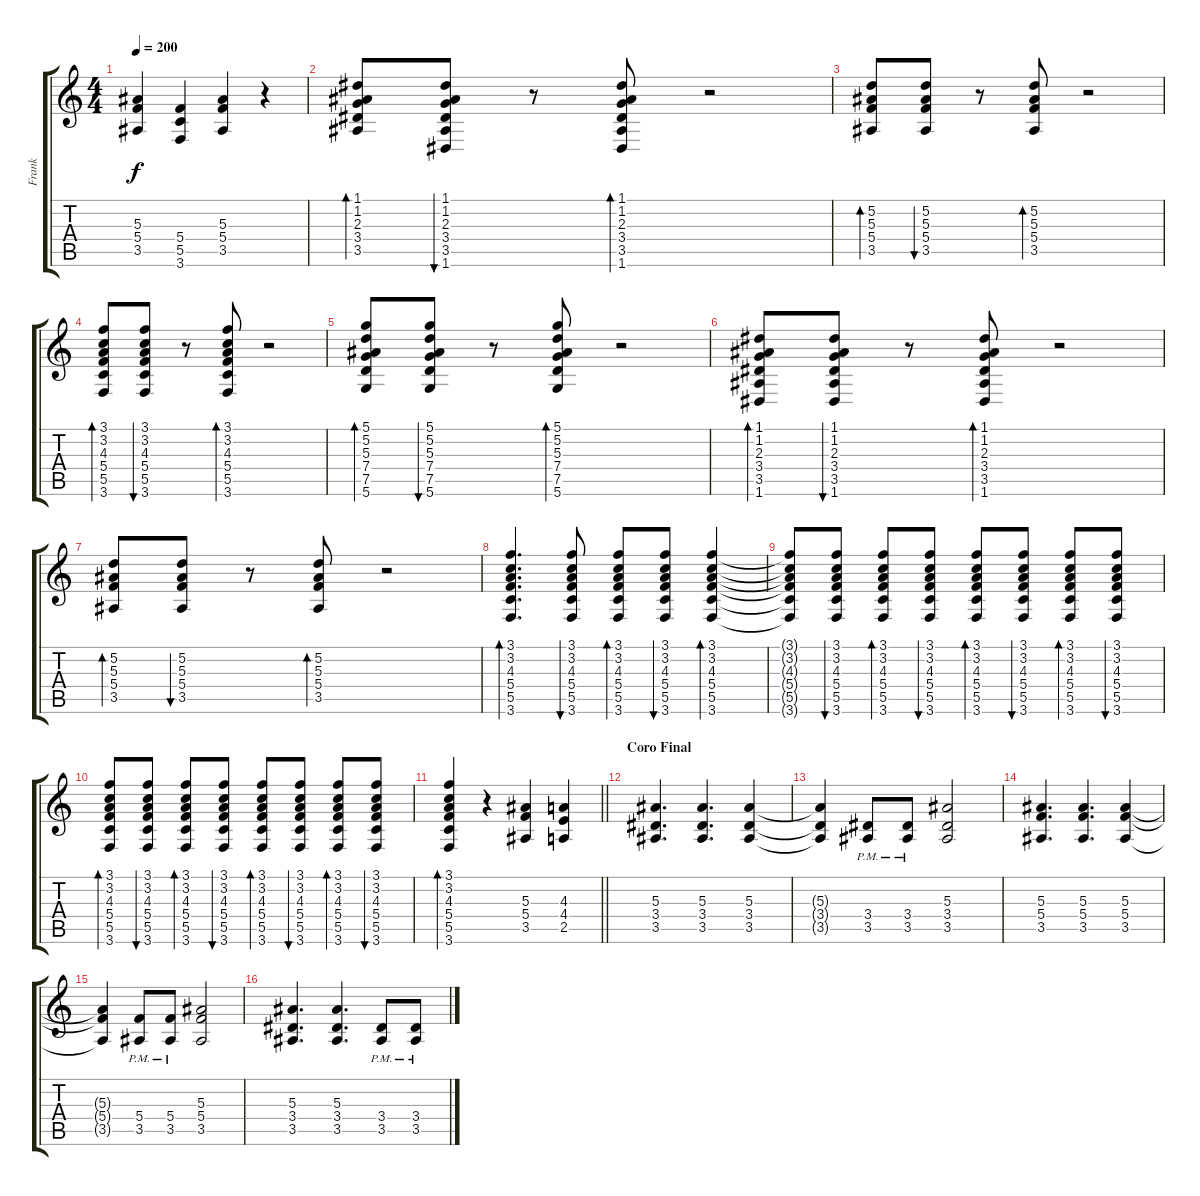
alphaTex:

\track ("Frank" "Frank") {instrument electricguitarclean}
\staff {score tabs}
\tuning (D4 A3 F3 C3 G2 D2) {hide}
\ts (4 4)
\tempo 200
\clef g2
\ks c
(5.3 5.4 3.5).4{dy f} (5.4 5.5 3.6).4 (5.3 5.4 3.5).4 r.4 |
(1.1 1.2 2.3 3.4 3.5).8{bd 60 instrument acousticguitarsteel} (1.1 1.2 2.3 3.4 3.5 1.6).8{bu 60} r.8 (1.1 1.2 2.3 3.4 3.5 1.6).8{bd 60} r.2 |
(5.2 5.3 5.4 3.5).8{bd 60} (5.2 5.3 5.4 3.5).8{bu 60} r.8 (5.2 5.3 5.4 3.5).8{bd 60} r.2 |
(3.1 3.2 4.3 5.4 5.5 3.6).8{bd 60} (3.1 3.2 4.3 5.4 5.5 3.6).8{bu 60} r.8 (3.1 3.2 4.3 5.4 5.5 3.6).8{bd 60} r.2 |
(5.1 5.2 5.3 7.4 7.5 5.6).8{bd 60} (5.1 5.2 5.3 7.4 7.5 5.6).8{bu 60} r.8 (5.1 5.2 5.3 7.4 7.5 5.6).8{bd 60} r.2 |
(1.1 1.2 2.3 3.4 3.5 1.6).8{bd 60} (1.1 1.2 2.3 3.4 3.5 1.6).8{bu 60} r.8 (1.1 1.2 2.3 3.4 3.5 1.6).8{bd 60} r.2 |
(5.2 5.3 5.4 3.5).8{bd 60} (5.2 5.3 5.4 3.5).8{bu 60} r.8 (5.2 5.3 5.4 3.5).8{bd 60} r.2 |
(3.1 3.2 4.3 5.4 5.5 3.6).4{d bd 60} (3.1 3.2 4.3 5.4 5.5 3.6).8{bu 60} (3.1 3.2 4.3 5.4 5.5 3.6).8{bd 60} (3.1 3.2 4.3 5.4 5.5 3.6).8{bu 60} (3.1 3.2 4.3 5.4 5.5 3.6).4{bd 60} |
(3.1{t} 3.2{t} 4.3{t} 5.4{t} 5.5{t} 3.6{t}).8 (3.1 3.2 4.3 5.4 5.5 3.6).8{bu 60} (3.1 3.2 4.3 5.4 5.5 3.6).8{bd 60} (3.1 3.2 4.3 5.4 5.5 3.6).8{bu 60} (3.1 3.2 4.3 5.4 5.5 3.6).8{bd 60} (3.1 3.2 4.3 5.4 5.5 3.6).8{bu 60} (3.1 3.2 4.3 5.4 5.5 3.6).8{bd 60} (3.1 3.2 4.3 5.4 5.5 3.6).8{bu 60} |
(3.1 3.2 4.3 5.4 5.5 3.6).8{bd 60} (3.1 3.2 4.3 5.4 5.5 3.6).8{bu 60} (3.1 3.2 4.3 5.4 5.5 3.6).8{bd 60} (3.1 3.2 4.3 5.4 5.5 3.6).8{bu 60} (3.1 3.2 4.3 5.4 5.5 3.6).8{bd 60} (3.1 3.2 4.3 5.4 5.5 3.6).8{bu 60} (3.1 3.2 4.3 5.4 5.5 3.6).8{bd 60} (3.1 3.2 4.3 5.4 5.5 3.6).8{bu 60} |
\barLineRight lightlight
(3.1 3.2 4.3 5.4 5.5 3.6).4{bd 60} r.4 (5.3 5.4 3.5).4{instrument distortionguitar} (4.3 4.4 2.5).4 |
\section ("" "Coro Final")
(5.3 3.4 3.5).4{d} (5.3 3.4 3.5).4{d} (5.3 3.4 3.5).4 |
(5.3{t} 3.4{t} 3.5{t}).4 (3.4{pm} 3.5{pm}).8 (3.4{pm} 3.5{pm}).8 (5.3 3.4 3.5).2 |
(5.3 5.4 3.5).4{d} (5.3 5.4 3.5).4{d} (5.3 5.4 3.5).4 |
(5.3{t} 5.4{t} 3.5{t}).4 (5.4{pm} 3.5{pm}).8 (5.4{pm} 3.5{pm}).8 (5.3 5.4 3.5).2 |
(5.3 3.4 3.5).4{d} (5.3 3.4 3.5).4{d} (3.4{pm} 3.5{pm}).8 (3.4{pm} 3.5{pm}).8
